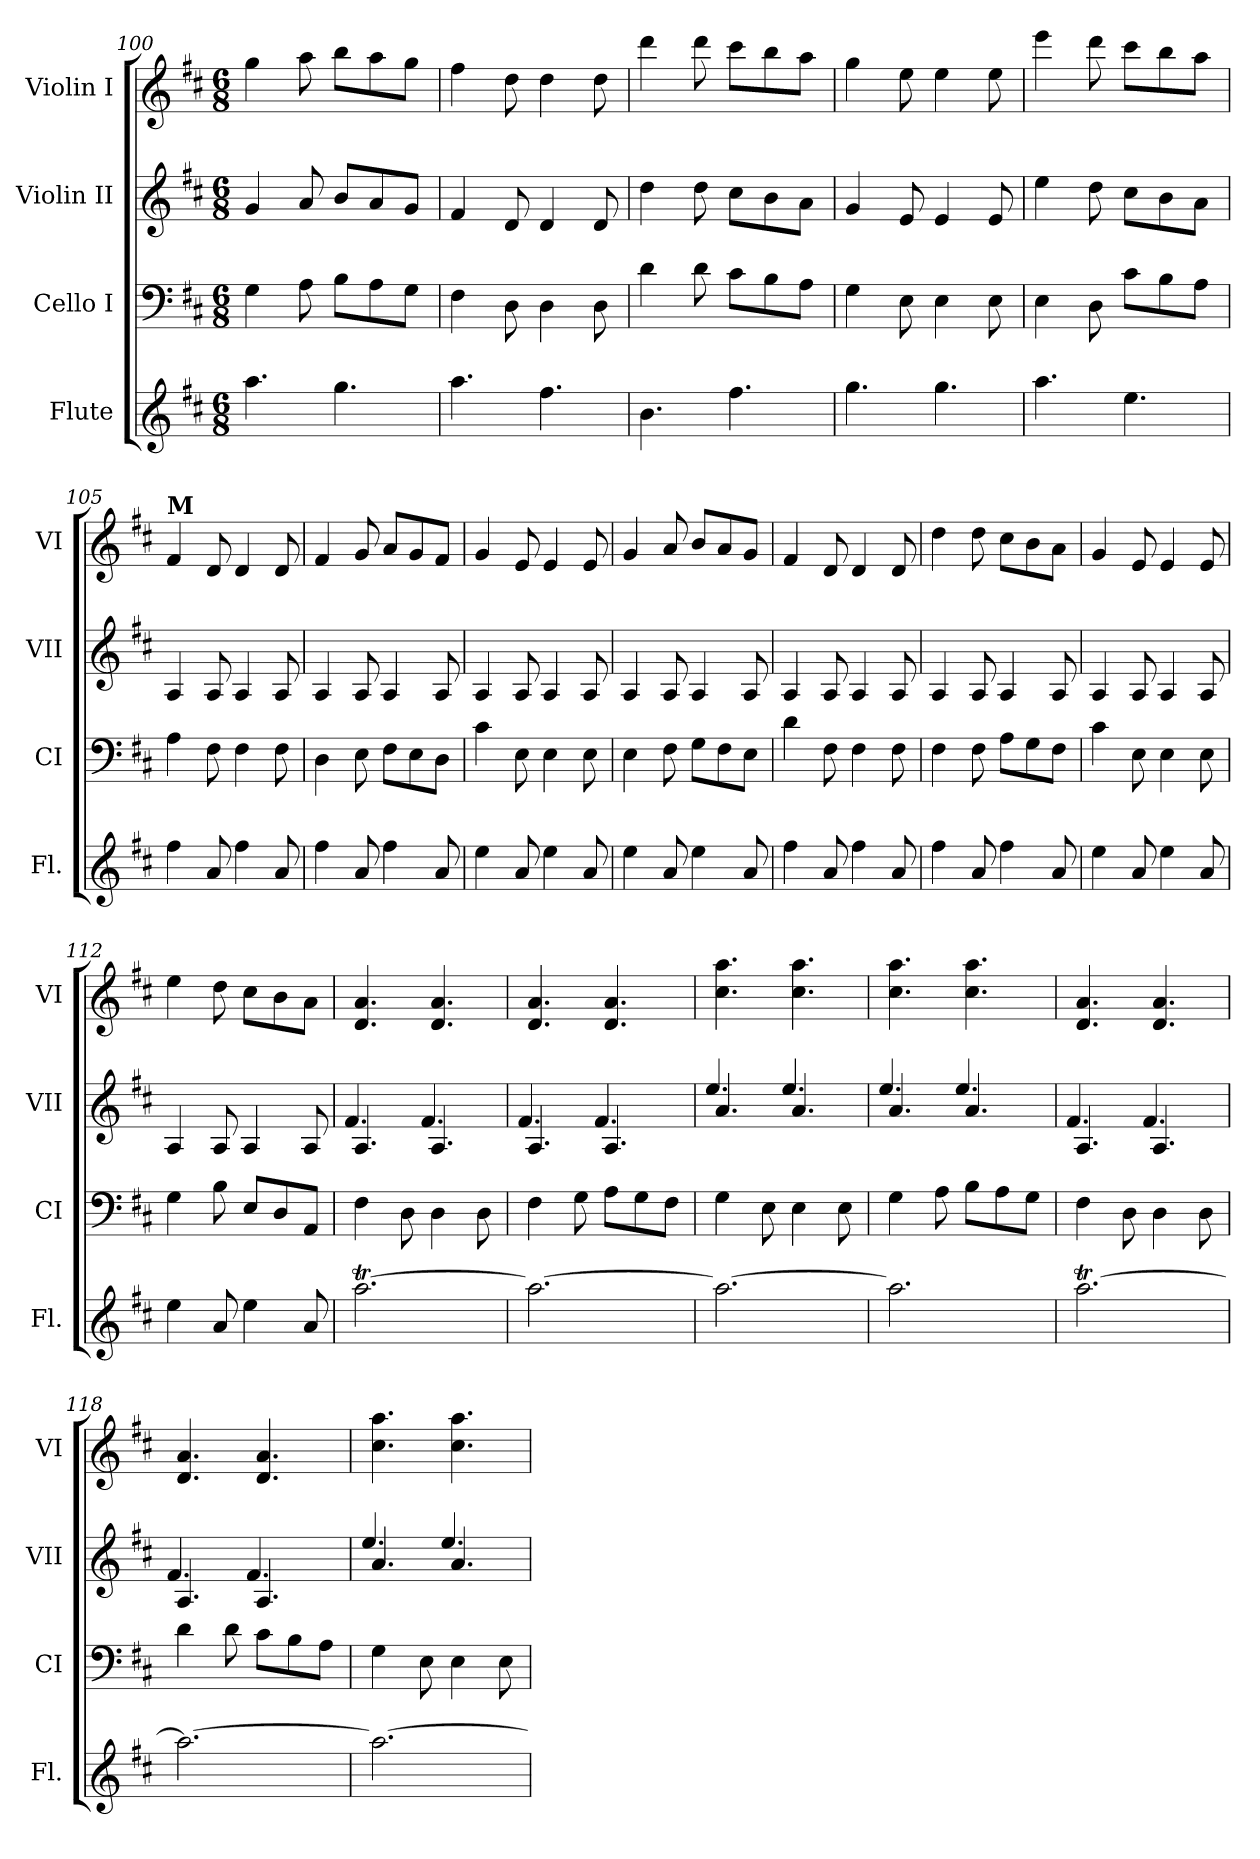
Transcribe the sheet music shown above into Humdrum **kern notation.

**kern	**kern	**kern	**kern
*part4	*part3	*part2	*part1
*staff4	*staff3	*staff2	*staff1
*I"Flute	*I"Cello I	*I"Violin II	*I"Violin I
*I'Fl.	*I'CI	*I'VII	*I'VI
*clefG2	*clefF4	*clefG2	*clefG2
*k[f#c#]	*k[f#c#]	*k[f#c#]	*k[f#c#]
*M6/8	*M6/8	*M6/8	*M6/8
=100	=100	=100	=100
4.aa\	4G\	4g/	4gg\
.	8A\	8a/	8aa\
4.gg\	8B\L	8b/L	8bb\L
.	8A\	8a/	8aa\
.	8G\J	8g/J	8gg\J
=101	=101	=101	=101
4.aa\	4F#\	4f#/	4ff#\
.	8D\	8d/	8dd\
4.ff#\	4D\	4d/	4dd\
.	8D\	8d/	8dd\
!!LO:PB:g=z
=102	=102	=102	=102
4.b\	4d\	4dd\	4ddd\
.	8d\	8dd\	8ddd\
4.ff#\	8c#\L	8cc#\L	8ccc#\L
.	8B\	8b\	8bb\
.	8A\J	8a\J	8aa\J
=103	=103	=103	=103
4.gg\	4G\	4g/	4gg\
.	8E\	8e/	8ee\
4.gg\	4E\	4e/	4ee\
.	8E\	8e/	8ee\
=104	=104	=104	=104
4.aa\	4E\	4ee\	4eee\
.	8D\	8dd\	8ddd\
4.ee\	8c#\L	8cc#\L	8ccc#\L
.	8B\	8b\	8bb\
.	8A\J	8a\J	8aa\J
=105	=105	=105	=105
!	!	!	!LO:TX:a:B:t=M
4ff#\	4A\	4A/	4f#/
8a/	8F#\	8A/	8d/
4ff#\	4F#\	4A/	4d/
8a/	8F#\	8A/	8d/
=106	=106	=106	=106
4ff#\	4D\	4A/	4f#/
8a/	8E\	8A/	8g/
4ff#\	8F#\L	4A/	8a/L
.	8E\	.	8g/
8a/	8D\J	8A/	8f#/J
=107	=107	=107	=107
4ee\	4c#\	4A/	4g/
8a/	8E\	8A/	8e/
4ee\	4E\	4A/	4e/
8a/	8E\	8A/	8e/
!!LO:LB:g=z
=108	=108	=108	=108
4ee\	4E\	4A/	4g/
8a/	8F#\	8A/	8a/
4ee\	8G\L	4A/	8b/L
.	8F#\	.	8a/
8a/	8E\J	8A/	8g/J
=109	=109	=109	=109
4ff#\	4d\	4A/	4f#/
8a/	8F#\	8A/	8d/
4ff#\	4F#\	4A/	4d/
8a/	8F#\	8A/	8d/
=110	=110	=110	=110
4ff#\	4F#\	4A/	4dd\
8a/	8F#\	8A/	8dd\
4ff#\	8A\L	4A/	8cc#\L
.	8G\	.	8b\
8a/	8F#\J	8A/	8a\J
=111	=111	=111	=111
4ee\	4c#\	4A/	4g/
8a/	8E\	8A/	8e/
4ee\	4E\	4A/	4e/
8a/	8E\	8A/	8e/
=112	=112	=112	=112
4ee\	4G\	4A/	4ee\
8a/	8B\	8A/	8dd\
4ee\	8E/L	4A/	8cc#\L
.	8D/	.	8b\
8a/	8AA/J	8A/	8a\J
=113	=113	=113	=113
*	*	*^	*
[2.aaT\	4F#\	4.A/	4.f#/	4.d/ 4.a/
.	8D\	.	.	.
.	4D\	4.A/	4.f#/	4.d/ 4.a/
.	8D\	.	.	.
=114	=114	=114	=114	=114
2.aa\_	4F#\	4.A/	4.f#/	4.d/ 4.a/
.	8G\	.	.	.
.	8A\L	4.A/	4.f#/	4.d/ 4.a/
.	8G\	.	.	.
.	8F#\J	.	.	.
!!LO:LB:g=z
=115	=115	=115	=115	=115
2.aa\_	4G\	4.a/	4.ee/	4.cc#\ 4.aa\
.	8E\	.	.	.
.	4E\	4.a/	4.ee/	4.cc#\ 4.aa\
.	8E\	.	.	.
=116	=116	=116	=116	=116
2.aa\]	4G\	4.a/	4.ee/	4.cc#\ 4.aa\
.	8A\	.	.	.
.	8B\L	4.a/	4.ee/	4.cc#\ 4.aa\
.	8A\	.	.	.
.	8G\J	.	.	.
=117	=117	=117	=117	=117
[2.aaT\	4F#\	4.A/	4.f#/	4.d/ 4.a/
.	8D\	.	.	.
.	4D\	4.A/	4.f#/	4.d/ 4.a/
.	8D\	.	.	.
=118	=118	=118	=118	=118
2.aa\_	4d\	4.A/	4.f#/	4.d/ 4.a/
.	8d\	.	.	.
.	8c#\L	4.A/	4.f#/	4.d/ 4.a/
.	8B\	.	.	.
.	8A\J	.	.	.
=119	=119	=119	=119	=119
2.aa\_	4G\	4.a/	4.ee/	4.cc#\ 4.aa\
.	8E\	.	.	.
.	4E\	4.a/	4.ee/	4.cc#\ 4.aa\
.	8E\	.	.	.
*	*	*v	*v	*
=	=	=	=
*-	*-	*-	*-
